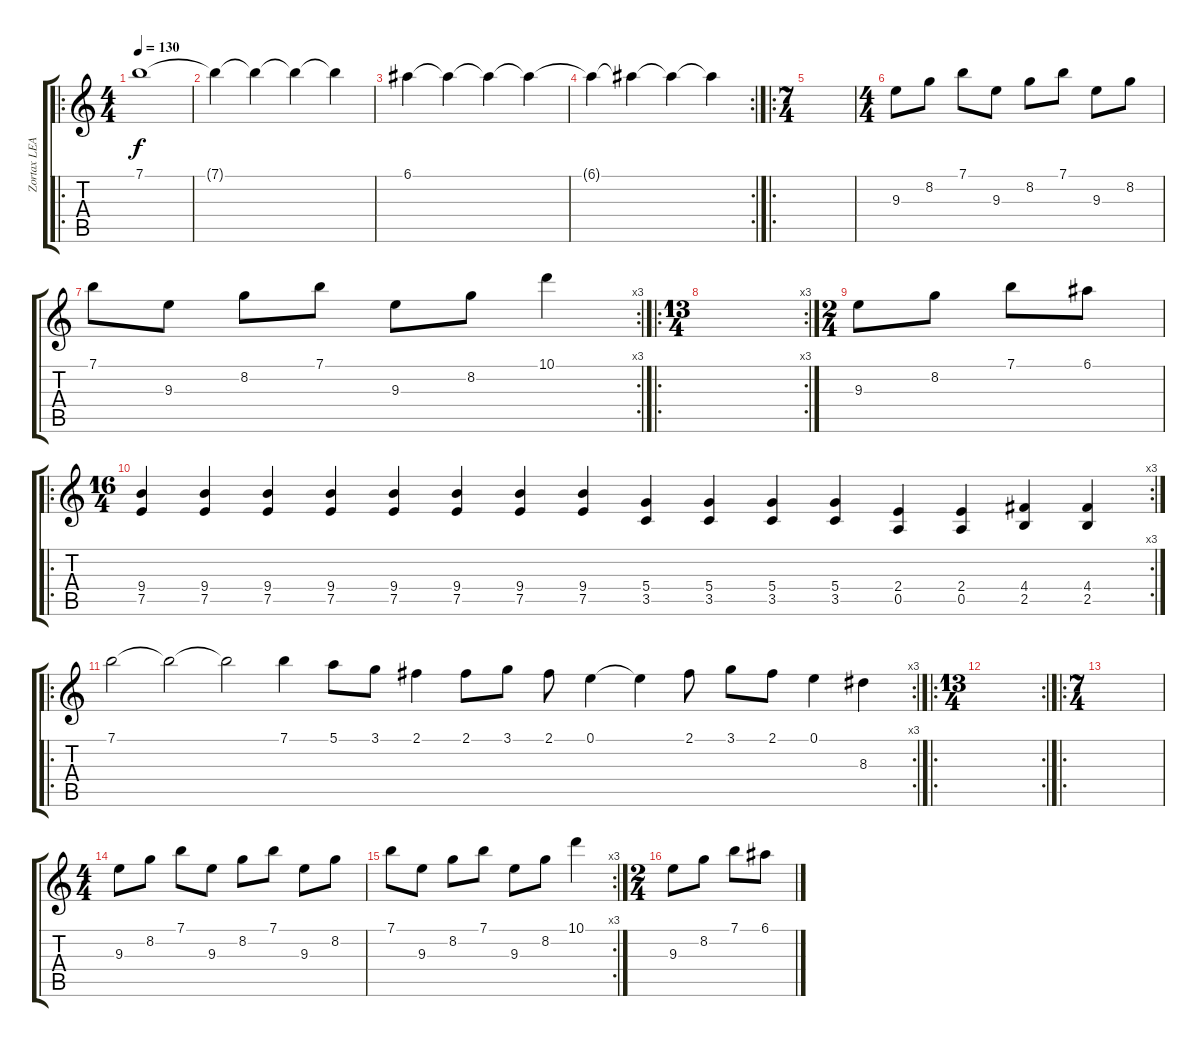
\track ("Zortax LEAD GUITAR" "Zortax LEA") {instrument distortionguitar}
\staff {score tabs}
\tuning (E4 B3 G3 D3 A2 E2) {hide}
\ro
\ts (4 4)
\tempo 130
\clef g2
\ks c
7.1.1{dy f instrument distortionguitar} |
7.1{t}.4 7.1{t}.4 7.1{t}.4 7.1{t}.4 |
6.1.4 6.1{t}.4 6.1{t}.4 6.1{t}.4 |
\rc 2
6.1{t}.4 6.1{t}.4 6.1{t}.4 6.1{t}.4 |
\ro
\ts (7 4)
|
\ts (4 4)
9.3.8 8.2.8 7.1.8 9.3.8 8.2.8 7.1.8 9.3.8 8.2.8 |
\rc 3
7.1.8 9.3.8 8.2.8 7.1.8 9.3.8 8.2.8 10.1.4 |
\ro
\rc 3
\ts (13 4)
|
\ts (2 4)
9.3.8 8.2.8 7.1.8 6.1.8 |
\ro
\rc 3
\ts (16 4)
(9.4 7.5).4 (9.4 7.5).4 (9.4 7.5).4 (9.4 7.5).4 (9.4 7.5).4 (9.4 7.5).4 (9.4 7.5).4 (9.4 7.5).4 (5.4 3.5).4 (5.4 3.5).4 (5.4 3.5).4 (5.4 3.5).4 (2.4 0.5).4 (2.4 0.5).4 (4.4 2.5).4 (4.4 2.5).4 |
\ro
\rc 3
7.1.2 7.1{t}.2 7.1{t}.2 7.1.4 5.1.8 3.1.8 2.1.4 2.1.8 3.1.8 2.1.8 0.1.4 0.1{t}.4 2.1.8 3.1.8 2.1.8 0.1.4 8.3.4 |
\ro
\rc 2
\ts (13 4)
|
\ro
\ts (7 4)
|
\ts (4 4)
9.3.8 8.2.8 7.1.8 9.3.8 8.2.8 7.1.8 9.3.8 8.2.8 |
\rc 3
7.1.8 9.3.8 8.2.8 7.1.8 9.3.8 8.2.8 10.1.4 |
\ts (2 4)
9.3.8 8.2.8 7.1.8 6.1.8
